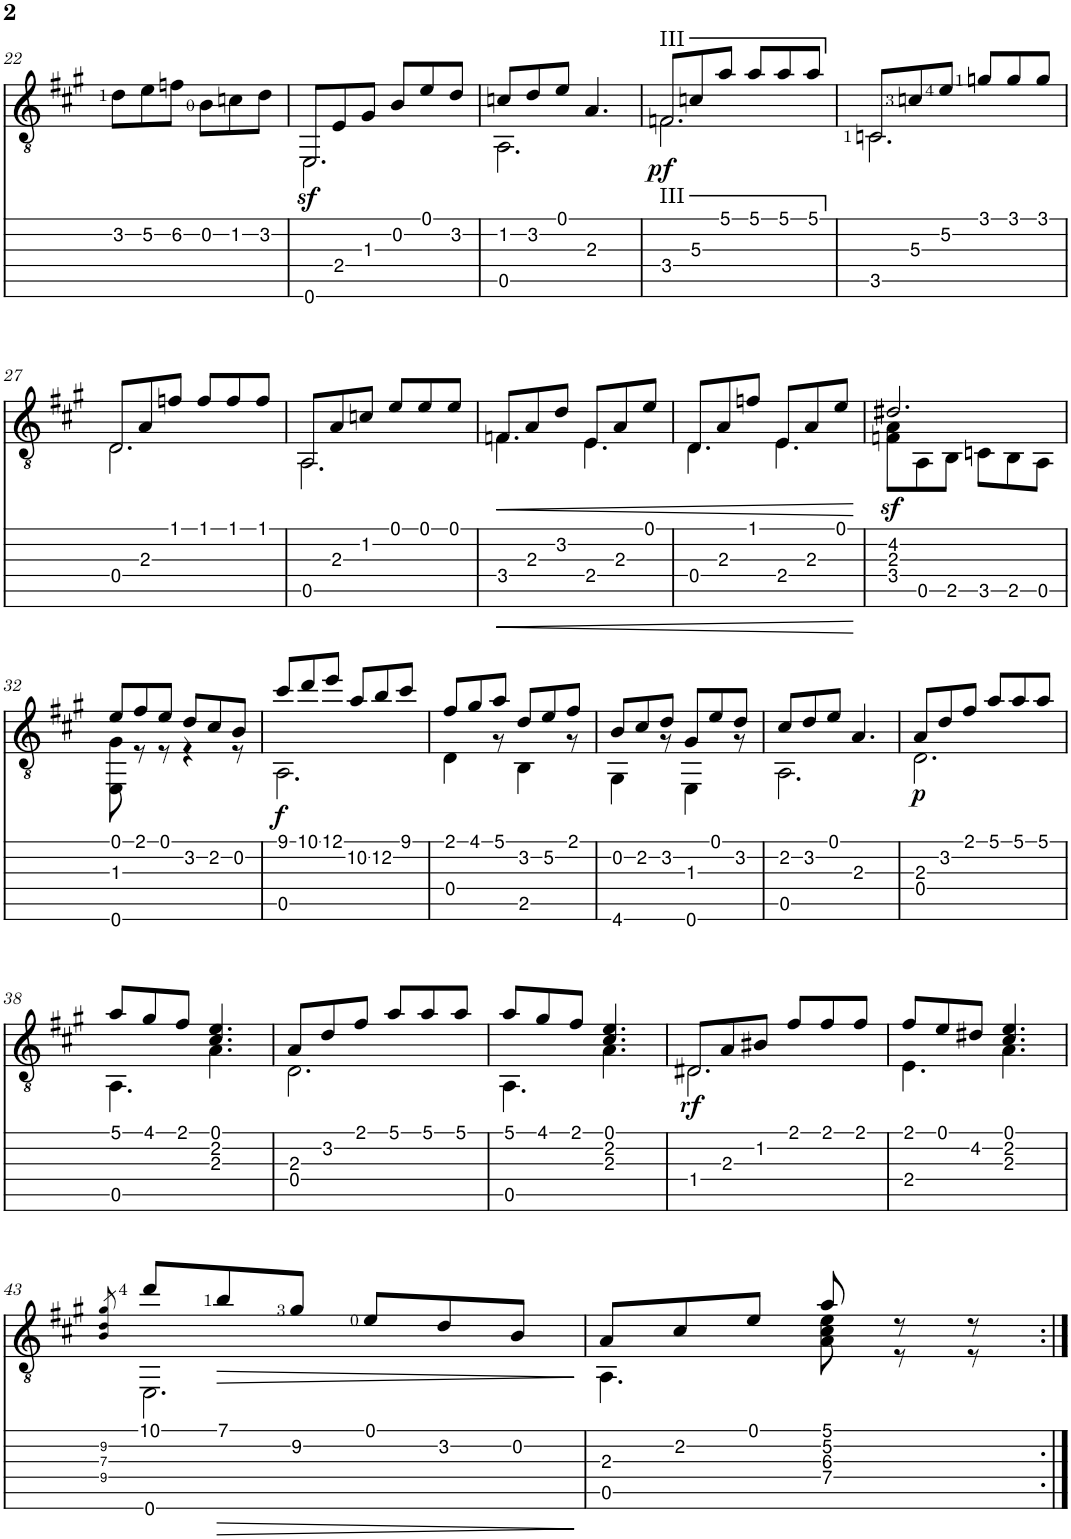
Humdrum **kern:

**kern	**kern	**dynam
*part1	*part1	*part1
*staff2	*staff1	*staff1/2
*I"Classical Guitar	*	*
*I'Guit.	*	*
!!LO:PB:g=z
*	*clefGv2	*
*k[f#c#g#]	*k[f#c#g#]	*
*A:	*A:	*
*M6/8	*M6/8	*
=22	=22	=22
8dL	8d\L	.
8e	8e\	.
8fnJ	8fn\J	.
8BL	8B\L	.
8cn	8cn\	.
8dJ	8d\J	.
=23	=23	=23
*^	*^	*
!	!	!	!	!LO:DY:b
8EEL	2.EE	8EE/L	2.EE\	sf
8E	.	8E/	.	.
8G#J	.	8G#/J	.	.
8BL	.	8B/L	.	.
8e	.	8e/	.	.
8dJ	.	8d/J	.	.
=24	=24	=24	=24	=24
8cnL	2.AA	8cn/L	2.AA\	.
8d	.	8d/	.	.
8eJ	.	8e/J	.	.
4.A	.	4.A/	.	.
=25	=25	=25	=25	=25
!	!	!LO:TX:a:t=III	!	!
!LO:TX:a:t=III	!	!	!	!
!	!	!	!	!LO:DY:b
8FnL	2.F	8Fn/L	2.F\	other-dynamics
8cn	.	8cn/	.	.
8aJ	.	8a/J	.	.
8aL	.	8a/L	.	.
8a	.	8a/	.	.
8aJ	.	8a/J	.	.
=26	=26	=26	=26	=26
8CnL	2.C	8Cn/L	2.C\	.
8cn	.	8cn/	.	.
8eJ	.	8e/J	.	.
8gnL	.	8gn/L	.	.
8g	.	8g/	.	.
8gJ	.	8g/J	.	.
!!LO:LB:g=z	!!
=27	=27	=27	=27	=27
8DL	2.D	8D/L	2.D\	.
8A	.	8A/	.	.
8fnJ	.	8fn/J	.	.
8fL	.	8f/L	.	.
8f	.	8f/	.	.
8fJ	.	8f/J	.	.
=28	=28	=28	=28	=28
8AAL	2.AA	8AA/L	2.AA\	.
8A	.	8A/	.	.
8cnJ	.	8cn/J	.	.
8eL	.	8e/L	.	.
8e	.	8e/	.	.
8eJ	.	8e/J	.	.
=29	=29	=29	=29	=29
!	!	!	!	!LO:HP:b
8FnL	4.F	8Fn/L	4.F\	<
8A	.	8A/	.	.
8dJ	.	8d/J	.	.
8EL	4.E	8E/L	4.E\	.
8A	.	8A/	.	.
8eJ	.	8e/J	.	.
=30	=30	=30	=30	=30
8DL	4.D	8D/L	4.D\	.
8A	.	8A/	.	.
8fnJ	.	8fn/J	.	.
8EL	4.E	8E/L	4.E\	.
8A	.	8A/	.	.
8eJ	.	8e/J	.	.
*v	*v	*	*	*
*	*v	*v	*
.	.	[
=31	=31	=31
*^	*^	*
!	!	!	!	!LO:DY:b
2.d#X	8Fn\ 8A\L	2.d#X/	8Fn\ 8A\L	sf
.	8AA	.	8AA\	.
.	8BBJ	.	8BB\J	.
.	8CnL	.	8Cn\L	.
.	8BB	.	8BB\	.
.	8AAJ	.	8AA\J	.
!!LO:LB:g=z	!!
=32	=32	=32	=32	=32
8eL	8EE 8G#	8e/L	8EE\ 8G#\	.
8f#	8r	8f#/	8r	.
8eJ	8r	8e/J	8r	.
8dL	4r	8d/L	4r	.
8c#	.	8c#/	.	.
8BJ	8r	8B/J	8r	.
=33	=33	=33	=33	=33
!	!	!	!	!LO:DY:b
8cc#L	2.AA	8cc#/L	2.AA\	f
8dd	.	8dd/	.	.
8eeJ	.	8ee/J	.	.
8aL	.	8a/L	.	.
8b	.	8b/	.	.
8cc#J	.	8cc#/J	.	.
=34	=34	=34	=34	=34
8f#L	4D	8f#/L	4D\	.
8g#	.	8g#/	.	.
8aJ	8r	8a/J	8r	.
8dL	4BB	8d/L	4BB\	.
8e	.	8e/	.	.
8f#J	8r	8f#/J	8r	.
=35	=35	=35	=35	=35
8BL	4GG#	8B/L	4GG#\	.
8c#	.	8c#/	.	.
8dJ	8r	8d/J	8r	.
8G#L	4EE	8G#/L	4EE\	.
8e	.	8e/	.	.
8dJ	8r	8d/J	8r	.
=36	=36	=36	=36	=36
8c#L	2.AA	8c#/L	2.AA\	.
8d	.	8d/	.	.
8eJ	.	8e/J	.	.
4.A	.	4.A/	.	.
=37	=37	=37	=37	=37
!	!	!	!	!LO:DY:b
8AL	2.D	8A/L	2.D\	p
8d	.	8d/	.	.
8f#J	.	8f#/J	.	.
8aL	.	8a/L	.	.
8a	.	8a/	.	.
8aJ	.	8a/J	.	.
!!LO:LB:g=z	!!
=38	=38	=38	=38	=38
8aL	4.AA	8a/L	4.AA\	.
8g#	.	8g#/	.	.
8f#J	.	8f#/J	.	.
4.c# 4.e	4.A	4.c#/ 4.e/	4.A\	.
=39	=39	=39	=39	=39
8AL	2.D	8A/L	2.D\	.
8d	.	8d/	.	.
8f#J	.	8f#/J	.	.
8aL	.	8a/L	.	.
8a	.	8a/	.	.
8aJ	.	8a/J	.	.
=40	=40	=40	=40	=40
8aL	4.AA	8a/L	4.AA\	.
8g#	.	8g#/	.	.
8f#J	.	8f#/J	.	.
4.c# 4.e	4.A	4.c#/ 4.e/	4.A\	.
=41	=41	=41	=41	=41
!	!	!	!	!LO:DY:b
8D#XL	2.D#	8D#X/L	2.D#\	rf
8A	.	8A/	.	.
8B#XJ	.	8B#X/J	.	.
8f#L	.	8f#/L	.	.
8f#	.	8f#/	.	.
8f#J	.	8f#/J	.	.
=42	=42	=42	=42	=42
8f#L	4.E	8f#/L	4.E\	.
8e	.	8e/	.	.
8d#XJ	.	8d#X/J	.	.
4.c# 4.e	4.A	4.c#/ 4.e/	4.A\	.
!!LO:LB:g=z	!!
=43	=43	=43	=43	=43
8qB 8qd 8qg#	.	8qB/ 8qd/ 8qg#/	.	.
8ddL	2.EE	8dd/L	2.EE\	.
!	!	!	!	!LO:HP:b
8b	.	8b/	.	>
8g#J	.	8g#/J	.	.
8eL	.	8e/L	.	.
8d	.	8d/	.	.
8BJ	.	8B/J	.	.
*v	*v	*	*	*
*	*v	*v	*
.	.	]
=44	=44	=44
*^	*^	*
8AL	4.AA	8A/L	4.AA\	.
8c#	.	8c#/	.	.
8eJ	.	8e/J	.	.
8a	8A 8c# 8e	8a/	8A\ 8c#\ 8e\	.
8r	8r	8r	8r	.
8r	8r	8r	8r	.
*v	*v	*	*	*
*	*v	*v	*
=:|!	=:|!	=:|!
*-	*-	*-
